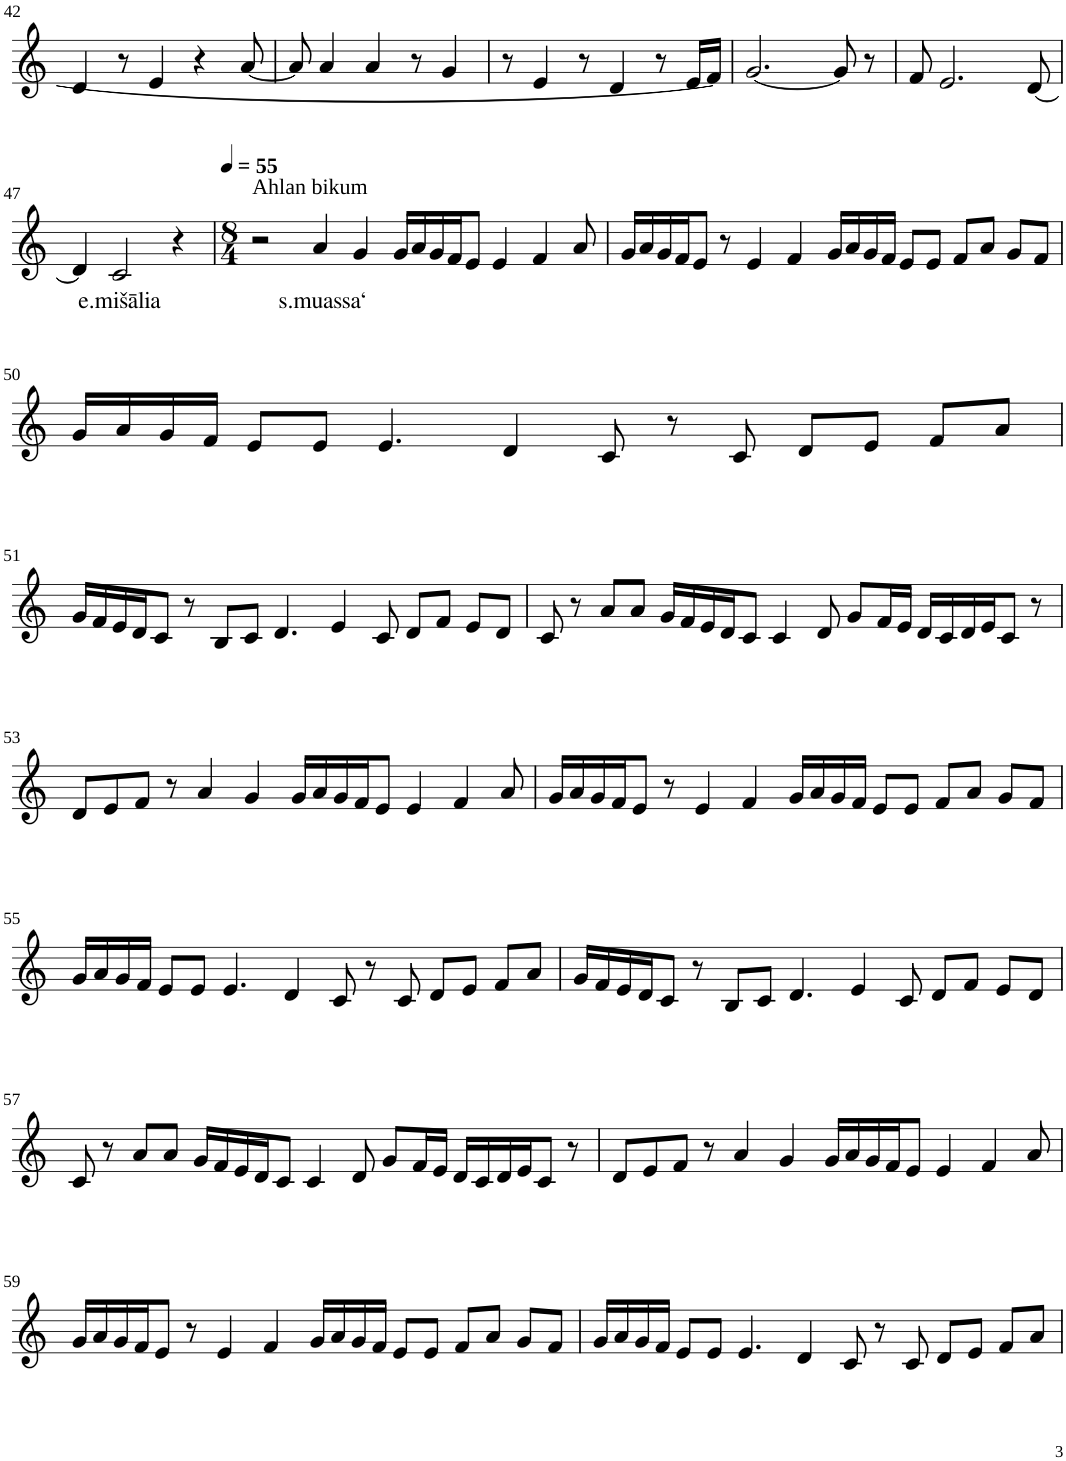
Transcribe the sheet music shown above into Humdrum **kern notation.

**kern	**text
*part1	*part1
*staff1	*staff1
*I"Violin	*
!!LO:PB:g=z
*clefG2	*
*k[]	*
*M4/4	*
=42	=42
4d/	.
8r	.
4e/	.
4r	.
[8a/	.
=43	=43
8a/]	.
4a/	.
4a/	.
8r	.
4g/	.
=44	=44
8r	.
4e/	.
8r	.
4d/	.
8r	.
16e/LL	.
16f/JJ]	.
=45	=45
[2.g/	.
8g/]	.
8r	.
=46	=46
8f/	.
2.e/	.
[8d/	.
!!LO:LB:g=z
=47	=47
4d/]	.
!	!LO:LY:b
2c/	e.mišālia
4r	.
=48	=48
*M8/4	*
*MM55	*
!LO:TX:a:t=Ahlan bikum	!
2r	.
!	!LO:LY:b
4a/	s.muassa‘
4g/	.
16g/LL	.
16a/	.
16g/	.
16f/J	.
8e/J	.
4e/	.
4f/	.
8a/	.
=49	=49
16g/LL	.
16a/	.
16g/	.
16f/J	.
8e/J	.
8r	.
4e/	.
4f/	.
16g/LL	.
16a/	.
16g/	.
16f/JJ	.
8e/L	.
8e/J	.
8f/L	.
8a/J	.
8g/L	.
8f/J	.
!!LO:LB:g=z
=50	=50
16g/LL	.
16a/	.
16g/	.
16f/JJ	.
8e/L	.
8e/J	.
4.e/	.
4d/	.
8c/	.
8r	.
8c/	.
8d/L	.
8e/J	.
8f/L	.
8a/J	.
!!LO:LB:g=z
=51	=51
16g/LL	.
16f/	.
16e/	.
16d/J	.
8c/J	.
8r	.
8B/L	.
8c/J	.
4.d/	.
4e/	.
8c/	.
8d/L	.
8f/J	.
8e/L	.
8d/J	.
=52	=52
8c/	.
8r	.
8a/L	.
8a/J	.
16g/LL	.
16f/	.
16e/	.
16d/J	.
8c/J	.
4c/	.
8d/	.
8g/L	.
16f/L	.
16e/JJ	.
16d/LL	.
16c/	.
16d/	.
16e/J	.
8c/J	.
8r	.
!!LO:LB:g=z
=53	=53
8d/L	.
8e/	.
8f/J	.
8r	.
4a/	.
4g/	.
16g/LL	.
16a/	.
16g/	.
16f/J	.
8e/J	.
4e/	.
4f/	.
8a/	.
=54	=54
16g/LL	.
16a/	.
16g/	.
16f/J	.
8e/J	.
8r	.
4e/	.
4f/	.
16g/LL	.
16a/	.
16g/	.
16f/JJ	.
8e/L	.
8e/J	.
8f/L	.
8a/J	.
8g/L	.
8f/J	.
!!LO:LB:g=z
=55	=55
16g/LL	.
16a/	.
16g/	.
16f/JJ	.
8e/L	.
8e/J	.
4.e/	.
4d/	.
8c/	.
8r	.
8c/	.
8d/L	.
8e/J	.
8f/L	.
8a/J	.
=56	=56
16g/LL	.
16f/	.
16e/	.
16d/J	.
8c/J	.
8r	.
8B/L	.
8c/J	.
4.d/	.
4e/	.
8c/	.
8d/L	.
8f/J	.
8e/L	.
8d/J	.
!!LO:LB:g=z
=57	=57
8c/	.
8r	.
8a/L	.
8a/J	.
16g/LL	.
16f/	.
16e/	.
16d/J	.
8c/J	.
4c/	.
8d/	.
8g/L	.
16f/L	.
16e/JJ	.
16d/LL	.
16c/	.
16d/	.
16e/J	.
8c/J	.
8r	.
=58	=58
8d/L	.
8e/	.
8f/J	.
8r	.
4a/	.
4g/	.
16g/LL	.
16a/	.
16g/	.
16f/J	.
8e/J	.
4e/	.
4f/	.
8a/	.
!!LO:LB:g=z
=59	=59
16g/LL	.
16a/	.
16g/	.
16f/J	.
8e/J	.
8r	.
4e/	.
4f/	.
16g/LL	.
16a/	.
16g/	.
16f/JJ	.
8e/L	.
8e/J	.
8f/L	.
8a/J	.
8g/L	.
8f/J	.
=60	=60
16g/LL	.
16a/	.
16g/	.
16f/JJ	.
8e/L	.
8e/J	.
4.e/	.
4d/	.
8c/	.
8r	.
8c/	.
8d/L	.
8e/J	.
8f/L	.
8a/J	.
=	=
*-	*-
